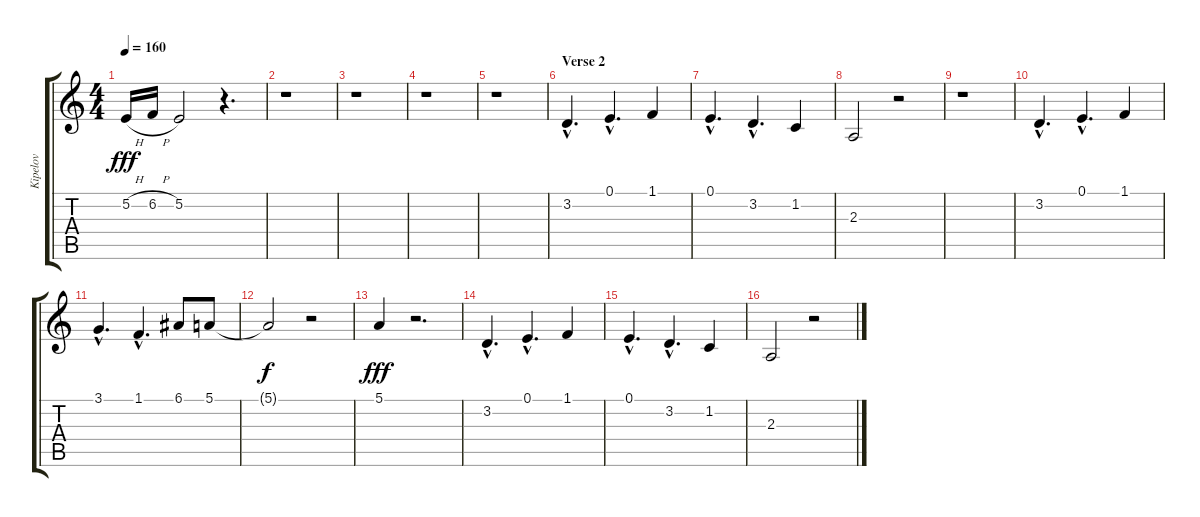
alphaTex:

\track ("Kipelov" "Kipelov") {instrument tenorsax}
\staff {score tabs}
\tuning (E4 B3 G3 D3 A2 E2) {hide}
\ts (4 4)
\tempo 160
\clef g2
\ks c
5.2{h}.16{dy fff} 6.2{h}.16 5.2.2 r.4{d} |
r.1 |
r.1 |
r.1 |
r.1 |
\section ("" "Verse 2")
3.2{hac}.4{d} 0.1{hac}.4{d} 1.1.4 |
0.1{hac}.4{d} 3.2{hac}.4{d} 1.2.4 |
2.3.2 r.2 |
r.1 |
3.2{hac}.4{d} 0.1{hac}.4{d} 1.1.4 |
3.1{hac}.4{d} 1.1{hac}.4{d} 6.1.8 5.1.8 |
5.1{t}.2{dy f} r.2 |
5.1.4{dy fff} r.2{d} |
3.2{hac}.4{d} 0.1{hac}.4{d} 1.1.4 |
0.1{hac}.4{d} 3.2{hac}.4{d} 1.2.4 |
2.3.2 r.2
